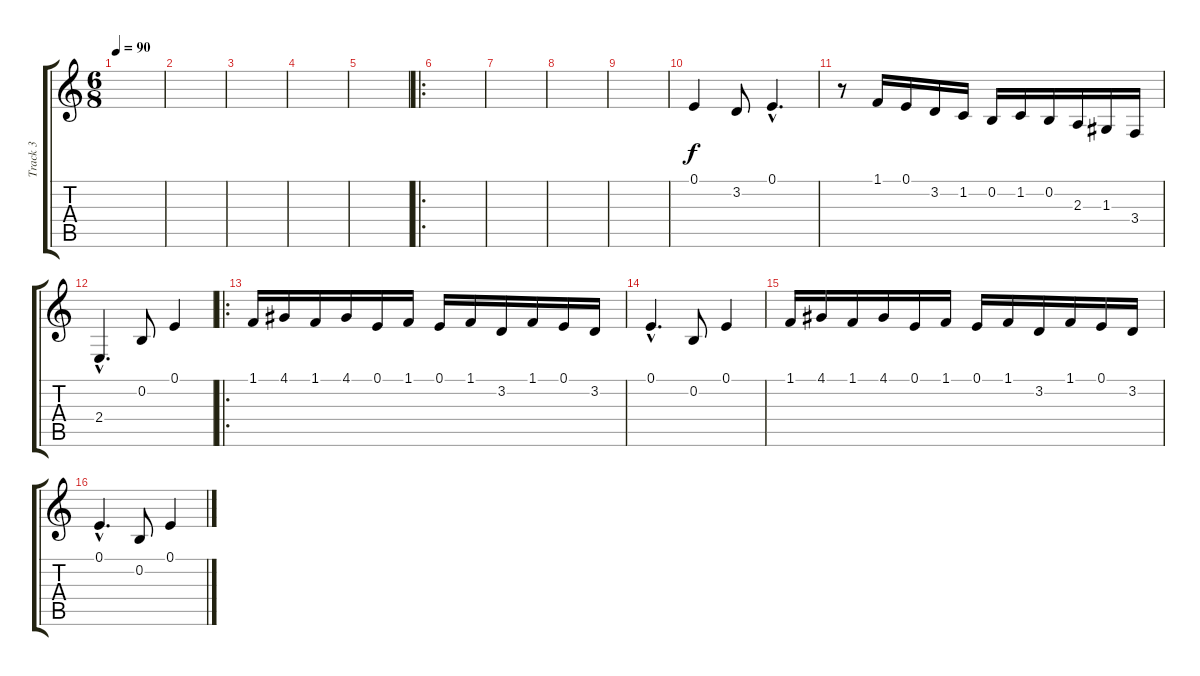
\track ("Track 3" "Track 3") {instrument acousticgrandpiano}
\staff {score tabs}
\tuning (E4 B3 G3 D3 A2 E2) {hide}
\ts (6 8)
\tempo 90
\clef g2
\ks c
|
|
|
|
|
\ro
|
|
|
|
0.1.4 3.2.8 0.1{hac}.4{d} |
r.8 1.1.16 0.1.16 3.2.16 1.2.16 0.2.16 1.2.16 0.2.16 2.3.16 1.3.16 3.4.16 |
2.4{hac}.4{d} 0.2.8 0.1.4 |
\ro
1.1.16 4.1.16 1.1.16 4.1.16 0.1.16 1.1.16 0.1.16 1.1.16 3.2.16 1.1.16 0.1.16 3.2.16 |
0.1{hac}.4{d} 0.2.8 0.1.4 |
1.1.16 4.1.16 1.1.16 4.1.16 0.1.16 1.1.16 0.1.16 1.1.16 3.2.16 1.1.16 0.1.16 3.2.16 |
0.1{hac}.4{d} 0.2.8 0.1.4
